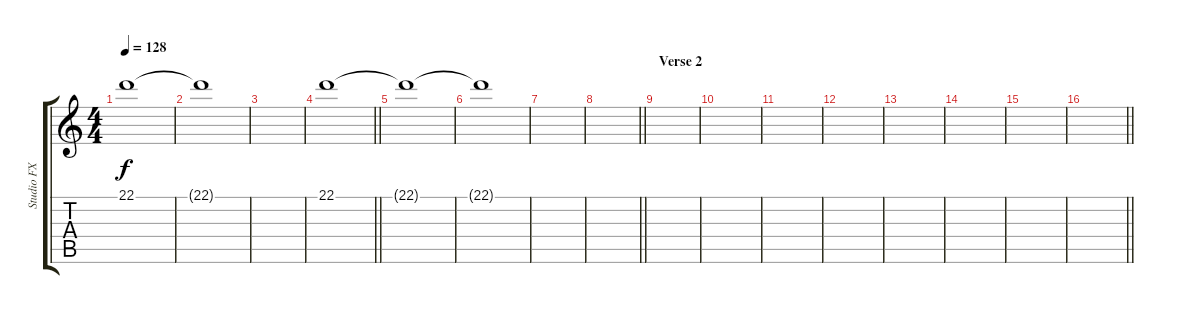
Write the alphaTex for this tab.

\track ("Studio FX" "Studio FX") {instrument stringensemble1}
\staff {score tabs}
\tuning (E4 B3 G3 D3 A2 D2) {hide}
\ts (4 4)
\tempo 128
\clef g2
\ks c
22.1{t}.1{dy f} |
22.1{t}.1 |
|
\barLineRight lightlight
22.1.1 |
22.1{t}.1 |
22.1{t}.1 |
|
\barLineRight lightlight
|
\section ("" "Verse 2")
|
|
|
|
|
|
|
\barLineRight lightlight
